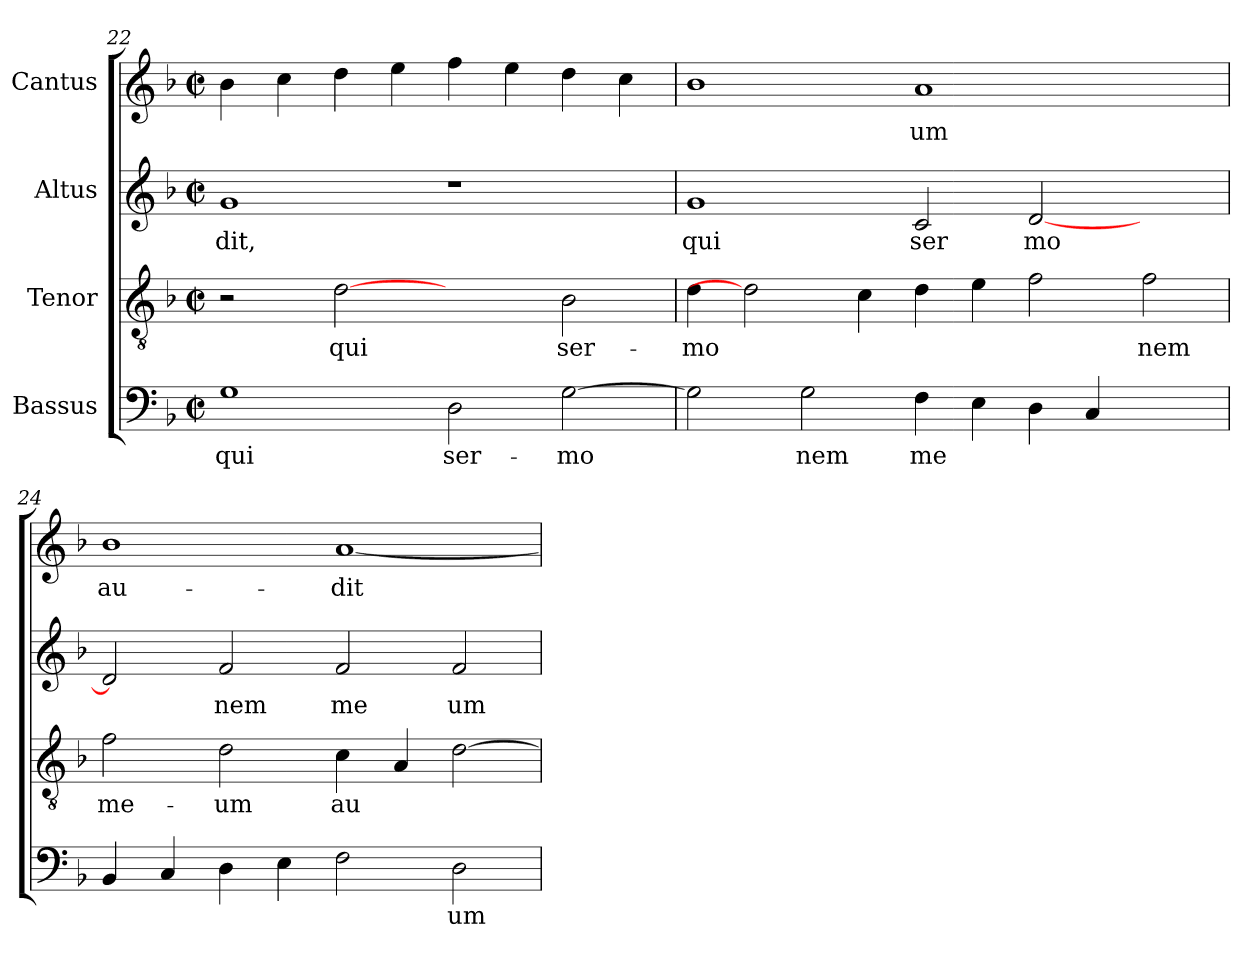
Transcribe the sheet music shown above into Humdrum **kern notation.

**kern	**text	**kern	**text	**kern	**text	**kern	**text
*part4	*part4	*part3	*part3	*part2	*part2	*part1	*part1
*staff4	*staff4	*staff3	*staff3	*staff2	*staff2	*staff1	*staff1
*I"Bassus	*	*I"Tenor	*	*I"Altus	*	*I"Cantus	*
*clefF4	*	*clefGv2	*	*clefG2	*	*clefG2	*
*k[b-]	*	*k[b-]	*	*k[b-]	*	*k[b-]	*
*F:	*	*F:	*	*F:	*	*F:	*
*M2/2	*	*M2/2	*	*M2/2	*	*M2/2	*
*met(c|)	*	*met(c|)	*	*met(c|)	*	*met(c|)	*
=22	=22	=22	=22	=22	=22	=22	=22
!	!LO:LY:b:cj	!	!	!	!LO:LY:b:cj	!	!LO:LY:b:cj
1G	qui	2r	.	1g	dit,	4b-\	--
!	!	!	!	!	!	!	!LO:LY:b:cj
.	.	.	.	.	.	4cc\	--
!	!	!	!LO:LY:b:cj	!	!	!	!LO:LY:b:cj
.	.	[2d	qui	.	.	4dd\	--
!	!	!	!	!	!	!	!LO:LY:b:cj
.	.	.	.	.	.	4ee\	--
!	!LO:LY:b:cj	!	!	!	!	!	!LO:LY:b:cj
2D\	ser-	2ryy	.	1r	.	4ff\	--
!	!	!	!	!	!	!	!LO:LY:b:cj
.	.	.	.	.	.	4ee\	--
!	!LO:LY:b:cj	!	!LO:LY:b:cj	!	!	!	!LO:LY:b:cj
[>2G\	-mo-	2B-\	ser-	.	.	4dd\	--
!	!	!	!	!	!	!	!LO:LY:b:cj
.	.	.	.	.	.	4cc\	--
=23	=23	=23	=23	=23	=23	=23	=23
!	!LO:LY:b:cj	!	!LO:LY:b:cj	!	!LO:LY:b:cj	!	!LO:LY:b:cj
2G\]	--	4d\	-mo-	1g	qui	1b-	--
.	.	2d]	.	.	.	.	.
!	!LO:LY:b:cj	!	!	!	!	!	!
2G\	-nem	.	.	.	.	.	.
!	!	!	!LO:LY:b:cj	!	!	!	!
.	.	4c\	--	.	.	.	.
!	!LO:LY:b:cj	!	!LO:LY:b:cj	!	!LO:LY:b:cj	!	!LO:LY:b:cj
4F\	me-	4d\	--	2c/	ser	1a	-um
!	!LO:LY:b:cj	!	!LO:LY:b:cj	!	!	!	!
4E\	--	4e\	--	.	.	.	.
!	!LO:LY:b:cj	!	!LO:LY:b:cj	!	!LO:LY:b:cj	!	!
4D\	--	2f\	--	[<2d/	mo	.	.
!	!LO:LY:b:cj	!	!	!	!	!	!
4C/	--	.	.	.	.	.	.
!	!	!	!LO:LY:b:cj	!	!	!	!
2ryy	.	2f\	-nem	2ryy	.	2ryy	.
=24	=24	=24	=24	=24	=24	=24	=24
!	!LO:LY:b:cj	!	!LO:LY:b:cj	!	!LO:LY:b:cj	!	!LO:LY:b:cj
4BB-/	--	2f\	me-	2d/]	.	1b-	au-
!	!LO:LY:b:cj	!	!	!	!	!	!
4C/	--	.	.	.	.	.	.
!	!LO:LY:b:cj	!	!LO:LY:b:cj	!	!LO:LY:b:cj	!	!
4D\	--	2d\	-um	2f/	nem	.	.
!	!LO:LY:b:cj	!	!	!	!	!	!
4E\	--	.	.	.	.	.	.
!	!LO:LY:b:cj	!	!LO:LY:b:cj	!	!LO:LY:b:cj	!	!LO:LY:b:cj
2F\	--	4c\	au-	2f/	me	[<1a	-dit
!	!	!	!LO:LY:b:cj	!	!	!	!
.	.	4A/	--	.	.	.	.
!	!LO:LY:b:cj	!	!LO:LY:b:cj	!	!LO:LY:b:cj	!	!
2D\	-um	[<2d\	--	2f/	um	.	.
=	=	=	=	=	=	=	=
*-	*-	*-	*-	*-	*-	*-	*-
